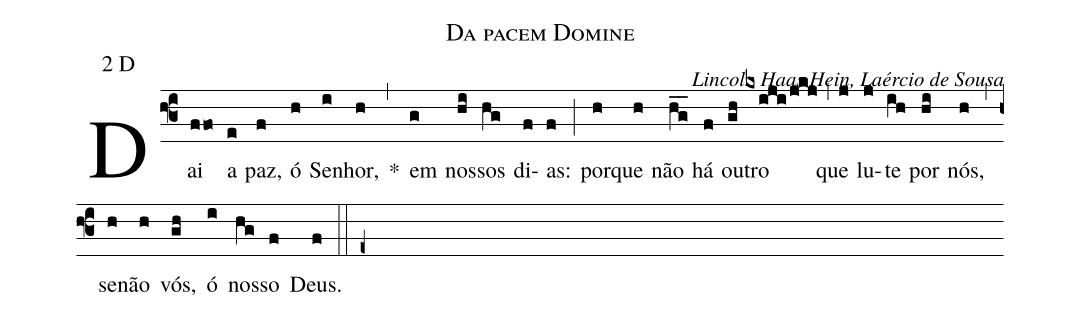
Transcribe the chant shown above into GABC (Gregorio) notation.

name: Da pacem Domine;
mode: 2;
mode-differentia: D;
commentary: Lincoln Haas Hein, Laércio de Sousa;
%%
(f3)

Dai(ffo) a(e) paz,(f) ó(h) Se(i)nhor,(h) *(,) em(g) nos(hi)sos(hg) di(f)as:(f) (;) por(h)que(h) não(h_g_) há(f) ou(gh)tro(kxiji/jkj) (,) que(j) lu(j)te(ih) por(hi) nós,(h) (,) se(h)não(h) vós,(gh) ó(i) nos(hg)so(f) Deus.(f) (::e+)
